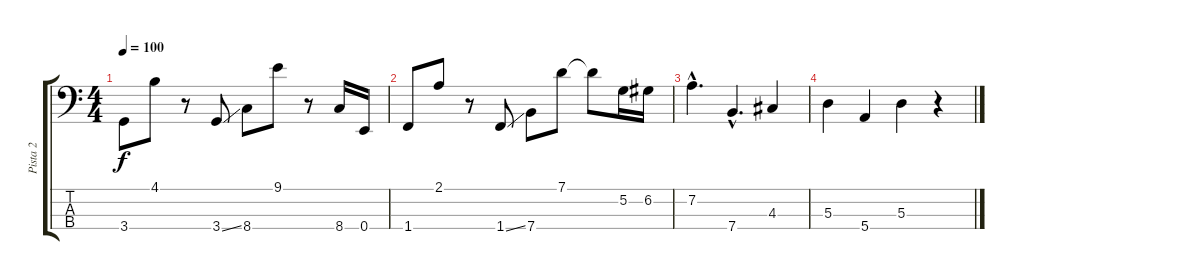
\track ("Pista 2" "Pista 2") {instrument electricbassfinger}
\staff {score tabs}
\tuning (G2 D2 A1 E1) {hide}
\ts (4 4)
\tempo 100
\clef f4
\ks c
3.4.8{dy f} 4.1.8 r.8 3.4{ss}.8 8.4.8 9.1.8 r.8 8.4.16 0.4.16 |
1.4.8 2.1.8 r.8 1.4{ss}.8 7.4.8 7.1.8 7.1{t}.8 5.2.16 6.2.16 |
7.2{hac}.4{d} 7.4{hac}.4{d} 4.3.4 |
5.3.4 5.4.4 5.3.4 r.4
